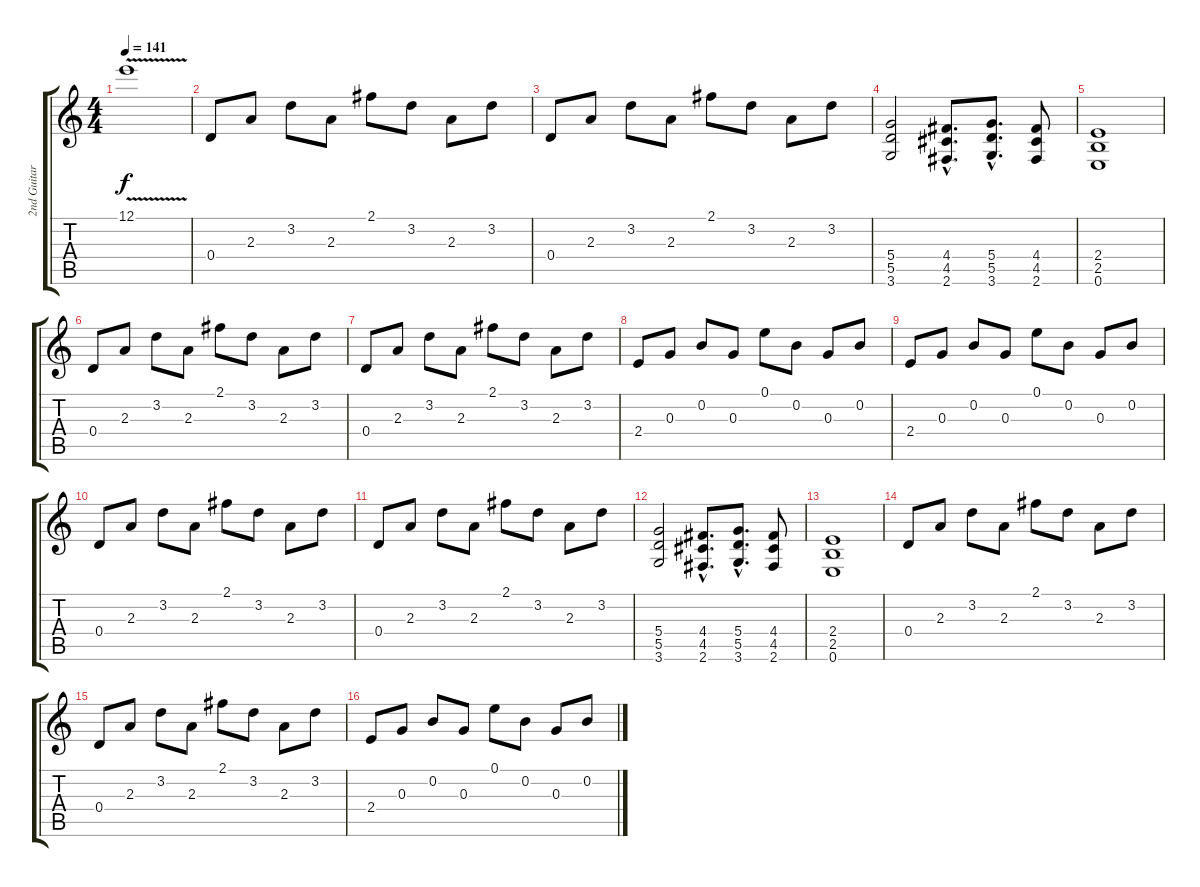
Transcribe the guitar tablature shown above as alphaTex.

\track ("2nd Guitar" "2nd Guitar") {instrument distortionguitar}
\staff {score tabs}
\tuning (E4 B3 G3 D3 A2 E2) {hide}
\ts (4 4)
\tempo 141
\clef g2
\ks c
12.1{v}.1{dy f} |
0.4.8 2.3.8 3.2.8 2.3.8 2.1.8 3.2.8 2.3.8 3.2.8 |
0.4.8 2.3.8 3.2.8 2.3.8 2.1.8 3.2.8 2.3.8 3.2.8 |
(5.4 5.5 3.6).2 (4.4{hac} 4.5{hac} 2.6{hac}).8{d} (5.4{hac} 5.5{hac} 3.6{hac}).8{d} (4.4 4.5 2.6).8 |
(2.4 2.5 0.6).1 |
0.4.8 2.3.8 3.2.8 2.3.8 2.1.8 3.2.8 2.3.8 3.2.8 |
0.4.8 2.3.8 3.2.8 2.3.8 2.1.8 3.2.8 2.3.8 3.2.8 |
2.4.8 0.3.8 0.2.8 0.3.8 0.1.8 0.2.8 0.3.8 0.2.8 |
2.4.8 0.3.8 0.2.8 0.3.8 0.1.8 0.2.8 0.3.8 0.2.8 |
0.4.8 2.3.8 3.2.8 2.3.8 2.1.8 3.2.8 2.3.8 3.2.8 |
0.4.8 2.3.8 3.2.8 2.3.8 2.1.8 3.2.8 2.3.8 3.2.8 |
(5.4 5.5 3.6).2 (4.4{hac} 4.5{hac} 2.6{hac}).8{d} (5.4{hac} 5.5{hac} 3.6{hac}).8{d} (4.4 4.5 2.6).8 |
(2.4 2.5 0.6).1 |
0.4.8 2.3.8 3.2.8 2.3.8 2.1.8 3.2.8 2.3.8 3.2.8 |
0.4.8 2.3.8 3.2.8 2.3.8 2.1.8 3.2.8 2.3.8 3.2.8 |
2.4.8 0.3.8 0.2.8 0.3.8 0.1.8 0.2.8 0.3.8 0.2.8
